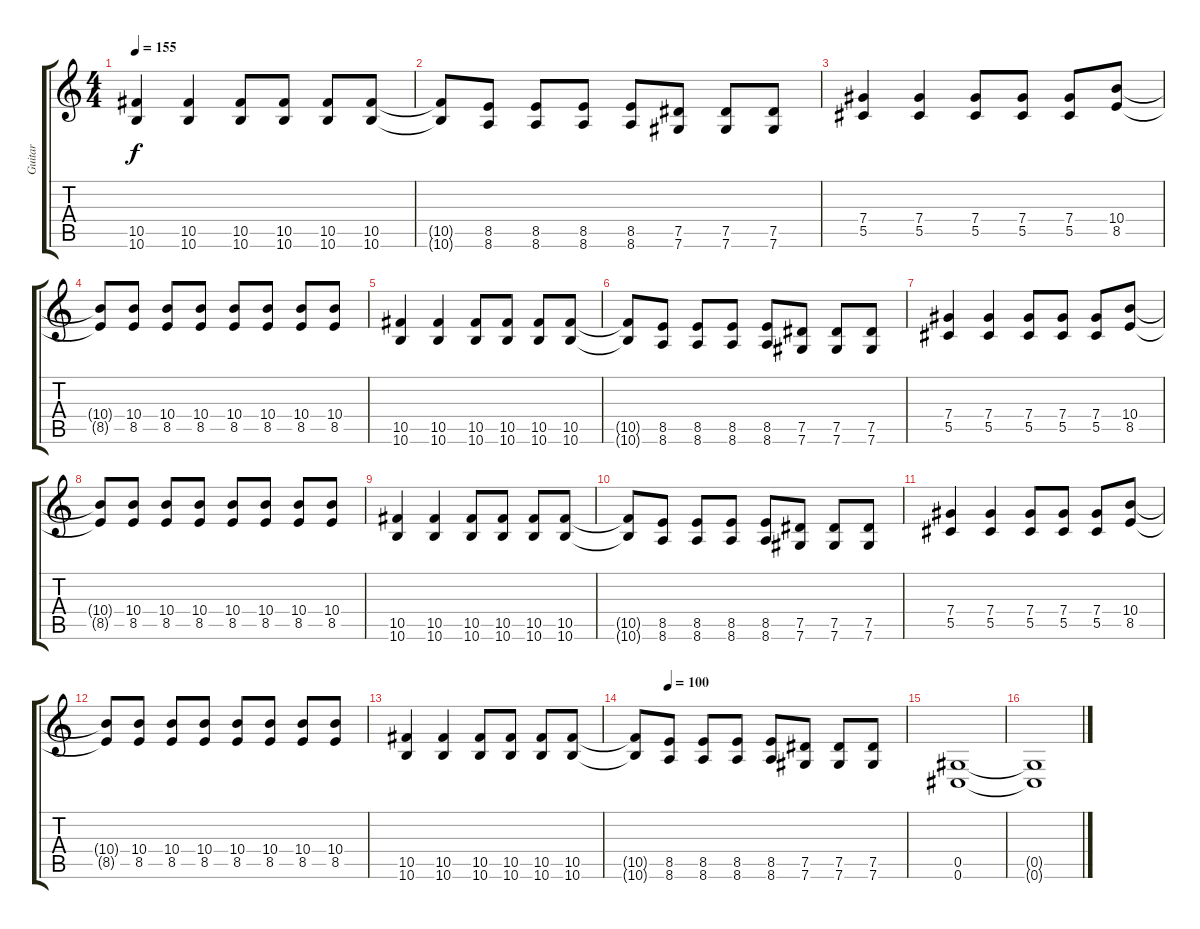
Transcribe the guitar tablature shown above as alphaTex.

\track ("Guitar" "Guitar") {instrument overdrivenguitar}
\staff {score tabs}
\tuning (Eb4 Bb3 Gb3 Db3 Ab2 Db2) {hide}
\ts (4 4)
\tempo 155
\clef g2
\ks c
(10.5 10.6).4{dy f} (10.5 10.6).4 (10.5 10.6).8 (10.5 10.6).8 (10.5 10.6).8 (10.5 10.6).8 |
(10.5{t} 10.6{t}).8 (8.5 8.6).8 (8.5 8.6).8 (8.5 8.6).8 (8.5 8.6).8 (7.5 7.6).8 (7.5 7.6).8 (7.5 7.6).8 |
(7.4 5.5).4 (7.4 5.5).4 (7.4 5.5).8 (7.4 5.5).8 (7.4 5.5).8 (10.4 8.5).8 |
(10.4{t} 8.5{t}).8 (10.4 8.5).8 (10.4 8.5).8 (10.4 8.5).8 (10.4 8.5).8 (10.4 8.5).8 (10.4 8.5).8 (10.4 8.5).8 |
(10.5 10.6).4 (10.5 10.6).4 (10.5 10.6).8 (10.5 10.6).8 (10.5 10.6).8 (10.5 10.6).8 |
(10.5{t} 10.6{t}).8 (8.5 8.6).8 (8.5 8.6).8 (8.5 8.6).8 (8.5 8.6).8 (7.5 7.6).8 (7.5 7.6).8 (7.5 7.6).8 |
(7.4 5.5).4 (7.4 5.5).4 (7.4 5.5).8 (7.4 5.5).8 (7.4 5.5).8 (10.4 8.5).8 |
(10.4{t} 8.5{t}).8 (10.4 8.5).8 (10.4 8.5).8 (10.4 8.5).8 (10.4 8.5).8 (10.4 8.5).8 (10.4 8.5).8 (10.4 8.5).8 |
(10.5 10.6).4 (10.5 10.6).4 (10.5 10.6).8 (10.5 10.6).8 (10.5 10.6).8 (10.5 10.6).8 |
(10.5{t} 10.6{t}).8 (8.5 8.6).8 (8.5 8.6).8 (8.5 8.6).8 (8.5 8.6).8 (7.5 7.6).8 (7.5 7.6).8 (7.5 7.6).8 |
(7.4 5.5).4 (7.4 5.5).4 (7.4 5.5).8 (7.4 5.5).8 (7.4 5.5).8 (10.4 8.5).8 |
(10.4{t} 8.5{t}).8 (10.4 8.5).8 (10.4 8.5).8 (10.4 8.5).8 (10.4 8.5).8 (10.4 8.5).8 (10.4 8.5).8 (10.4 8.5).8 |
(10.5 10.6).4 (10.5 10.6).4 (10.5 10.6).8 (10.5 10.6).8 (10.5 10.6).8 (10.5 10.6).8 |
\tempo (100 0.125)
(10.5{t} 10.6{t}).8 (8.5 8.6).8 (8.5 8.6).8 (8.5 8.6).8 (8.5 8.6).8 (7.5 7.6).8 (7.5 7.6).8 (7.5 7.6).8 |
(0.5 0.6).1{volume 0} |
(0.5{t} 0.6{t}).1
